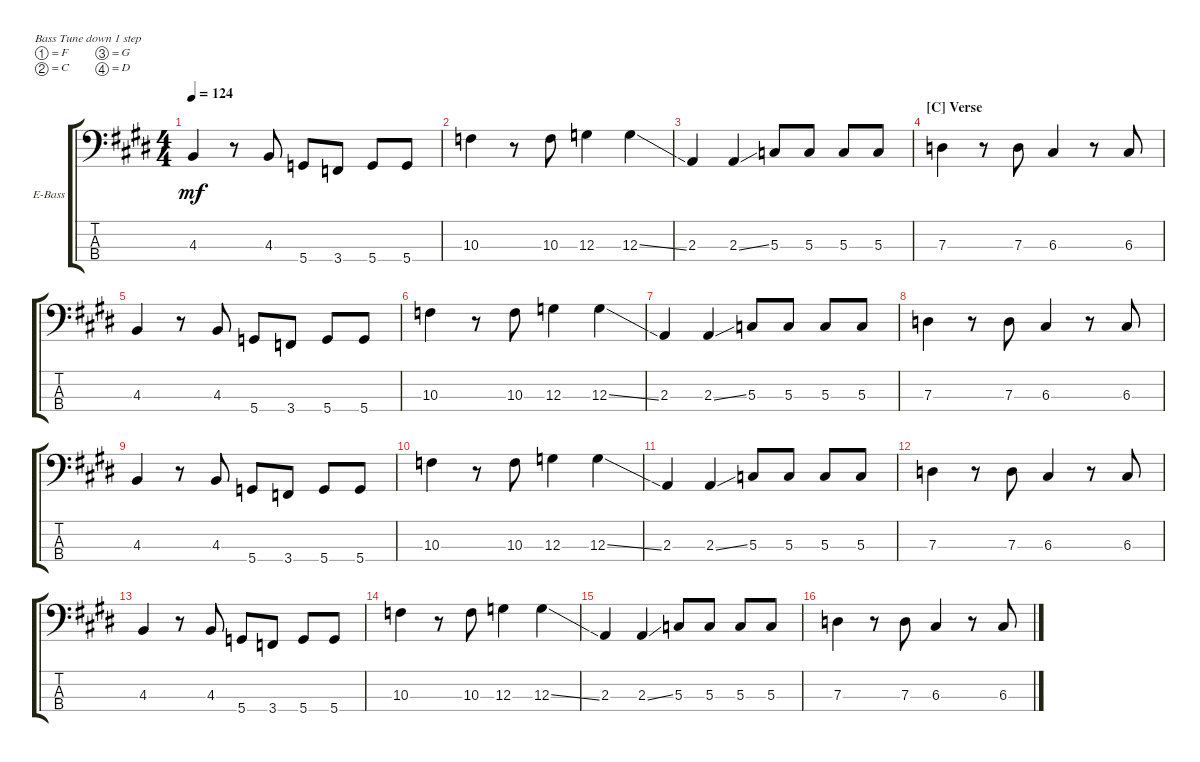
\defaultSystemsLayout 4
\bracketExtendMode groupsimilarinstruments
\firstSystemTrackNameOrientation horizontal
\otherSystemsTrackNameOrientation horizontal
\track ("Electric Bass" "E-Bass") {instrument electricbassfinger}
\staff {score tabs}
\tuning (F2 C2 G1 D1)
\ts (4 4)
\tempo 124
\clef f4
\scale
1.07818
\ks e
4.3.4{dy mf} r.8 4.3.8 5.4.8 3.4.8 5.4.8 5.4.8 |
\scale
0.921816 10.3.4 r.8 10.3.8 12.3.4 12.3{ss}.4 |
\scale
1.07818 2.3.4 2.3{ss}.4 5.3.8 5.3.8 5.3.8 5.3.8 |
\section ("C" "Verse")
\scale
0.921816 7.3.4 r.8 7.3.8 6.3.4 r.8 6.3.8 |
\scale
1.07818 4.3.4 r.8 4.3.8 5.4.8 3.4.8 5.4.8 5.4.8 |
\scale
0.921816 10.3.4 r.8 10.3.8 12.3.4 12.3{ss}.4 |
\scale
1.07818 2.3.4 2.3{ss}.4 5.3.8 5.3.8 5.3.8 5.3.8 |
\scale
0.921816 7.3.4 r.8 7.3.8 6.3.4 r.8 6.3.8 |
\scale
1.07818 4.3.4 r.8 4.3.8 5.4.8 3.4.8 5.4.8 5.4.8 |
\scale
0.921816 10.3.4 r.8 10.3.8 12.3.4 12.3{ss}.4 |
\scale
1.07818 2.3.4 2.3{ss}.4 5.3.8 5.3.8 5.3.8 5.3.8 |
\scale
0.921816 7.3.4 r.8 7.3.8 6.3.4 r.8 6.3.8 |
\scale
1.07818 4.3.4 r.8 4.3.8 5.4.8 3.4.8 5.4.8 5.4.8 |
\scale
0.921816 10.3.4 r.8 10.3.8 12.3.4 12.3{ss}.4 |
\scale
1.07818 2.3.4 2.3{ss}.4 5.3.8 5.3.8 5.3.8 5.3.8 |
\scale
0.921816 7.3.4 r.8 7.3.8 6.3.4 r.8 6.3.8
